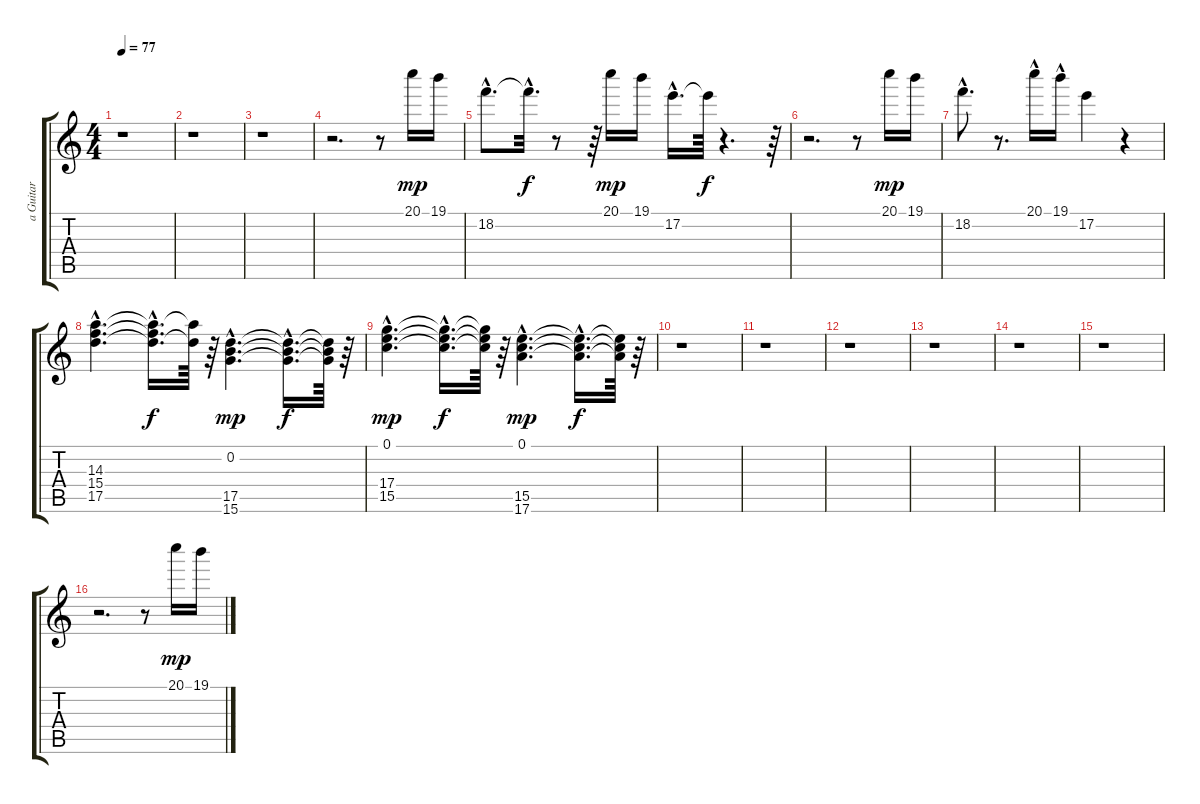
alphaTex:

\track ("a Guitar" "a Guitar") {instrument acousticguitarsteel}
\staff {score tabs}
\tuning (E4 B3 G3 D3 A2 E2) {hide}
\ts (4 4)
\tempo 77
\clef g2
\ks c
r.1{dy f} |
r.1 |
r.1 |
r.2{d} r.8 20.1.16{dy mp} 19.1.16 |
18.2{hac}.8{d} 18.2{hac t}.32{d dy f} r.8 r.64 20.1.16{dy mp} 19.1.16 17.2{hac}.16{d} 17.2{t}.64{dy f} r.4{d} r.64 |
r.2{d} r.8 20.1.16{dy mp} 19.1.16 |
18.2{hac}.8{d} r.8{d} 20.1{hac}.16 19.1{hac}.16 17.2.4 r.4 |
(14.3{hac} 15.4{hac} 17.5{hac}).4{d} (14.3{hac t} 15.4{hac t} 17.5{hac t}).16{d dy f} (14.3{t} 17.5{t}).64 r.64 (0.2{hac} 17.5{hac} 15.6{hac}).4{d dy mp} (0.2{hac t} 17.5{hac t} 15.6{hac t}).16{d dy f} (0.2{t} 17.5{t} 15.6{t}).64 r.64 |
(0.1{hac} 17.4{hac} 15.5{hac}).4{d dy mp} (0.1{hac t} 17.4{hac t} 15.5{hac t}).16{d dy f} (0.1{t} 17.4{t} 15.5{t}).64 r.64 (0.1{hac} 15.5{hac} 17.6{hac}).4{d dy mp} (0.1{hac t} 15.5{hac t} 17.6{hac t}).16{d dy f} (0.1{t} 15.5{t} 17.6{t}).64 r.64 |
r.1 |
r.1 |
r.1 |
r.1 |
r.1 |
r.1 |
r.2{d} r.8 20.1.16{dy mp} 19.1.16
